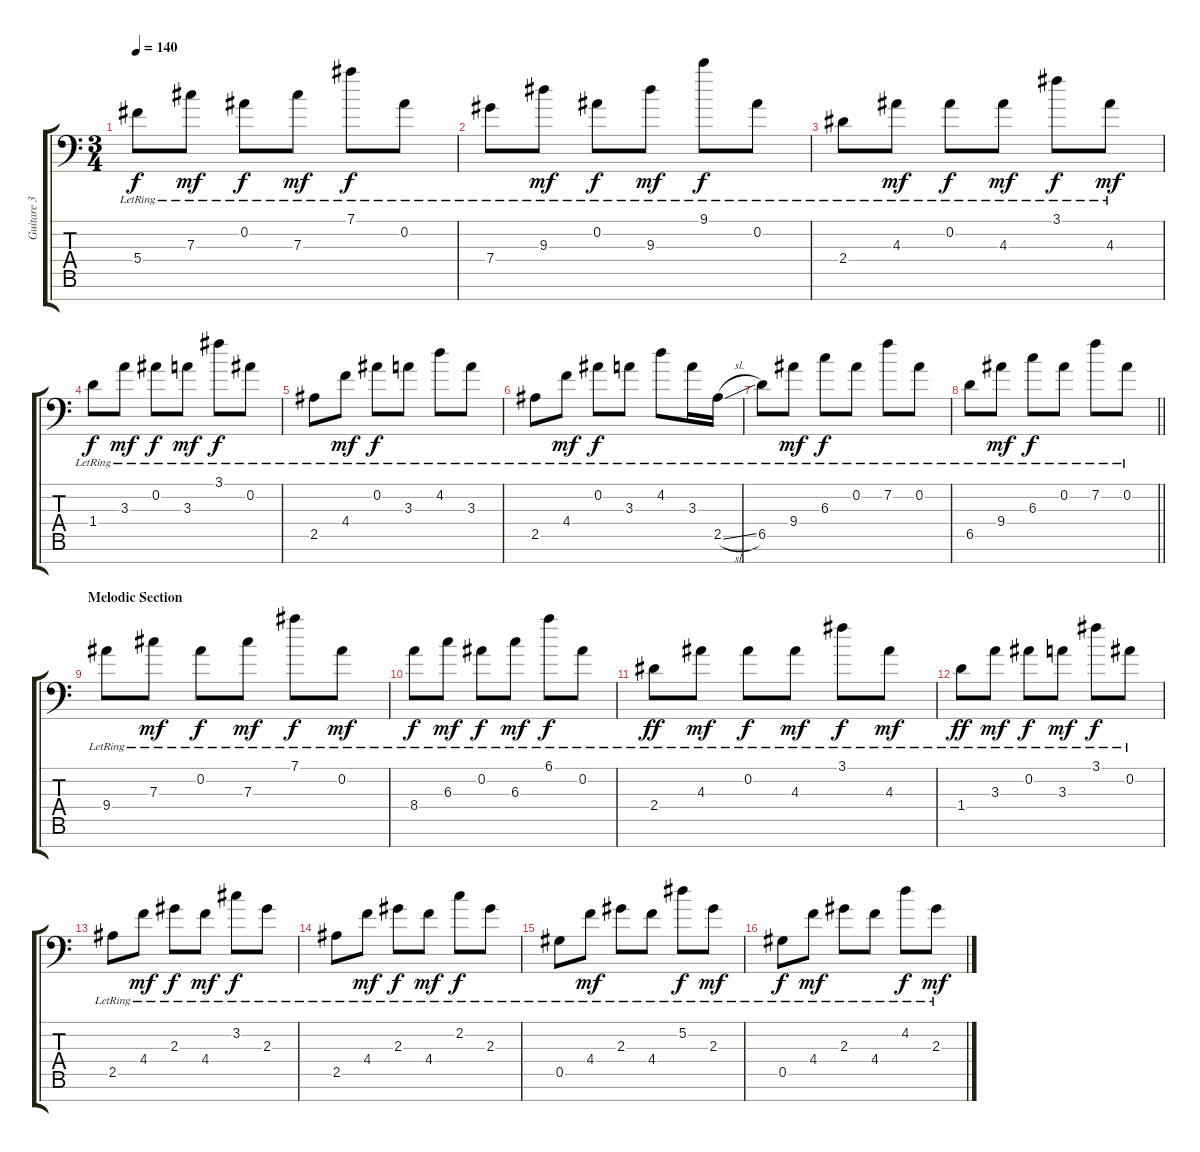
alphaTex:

\track ("Guitare 3" "Guitare 3") {instrument distortionguitar}
\staff {score tabs}
\tuning (Eb4 Bb3 Gb3 Db3 Ab2 Eb2 Bb1) {hide}
\ts (3 4)
\tempo 140
\clef f4
\ks c
5.4{lr}.8{dy f} 7.3{lr}.8{dy mf} 0.2{lr}.8{dy f} 7.3{lr}.8{dy mf} 7.1{lr}.8{dy f} 0.2{lr}.8 |
7.4{lr}.8 9.3{lr}.8{dy mf} 0.2{lr}.8{dy f} 9.3{lr}.8{dy mf} 9.1{lr}.8{dy f} 0.2{lr}.8 |
2.4{lr}.8 4.3{lr}.8{dy mf} 0.2{lr}.8{dy f} 4.3{lr}.8{dy mf} 3.1{lr}.8{dy f} 4.3{lr}.8{dy mf} |
1.4{lr}.8{dy f} 3.3{lr}.8{dy mf} 0.2{lr}.8{dy f} 3.3{lr}.8{dy mf} 3.1{lr}.8{dy f} 0.2{lr}.8 |
2.5{lr}.8 4.4{lr}.8{dy mf} 0.2{lr}.8{dy f} 3.3{lr}.8 4.2{lr}.8 3.3{lr}.8 |
2.5{lr}.8 4.4{lr}.8{dy mf} 0.2{lr}.8{dy f} 3.3{lr}.8 4.2{lr}.8 3.3{lr}.16 2.5{sl lr}.16 |
6.5{lr}.8 9.4{lr}.8{dy mf} 6.3{lr}.8{dy f} 0.2{lr}.8 7.2{lr}.8 0.2{lr}.8 |
\barLineRight lightlight
6.5{lr}.8 9.4{lr}.8{dy mf} 6.3{lr}.8{dy f} 0.2{lr}.8 7.2{lr}.8 0.2{lr}.8 |
\section ("" "Melodic Section")
9.4{lr}.8{volume 12 balance 14 instrument electricguitarjazz} 7.3{lr}.8{dy mf} 0.2{lr}.8{dy f} 7.3{lr}.8{dy mf} 7.1{lr}.8{dy f} 0.2{lr}.8{dy mf} |
8.4{lr}.8{dy f} 6.3{lr}.8{dy mf} 0.2{lr}.8{dy f} 6.3{lr}.8{dy mf} 6.1{lr}.8{dy f} 0.2{lr}.8 |
2.4{lr}.8{dy ff} 4.3{lr}.8{dy mf} 0.2{lr}.8{dy f} 4.3{lr}.8{dy mf} 3.1{lr}.8{dy f} 4.3{lr}.8{dy mf} |
1.4{lr}.8{dy ff} 3.3{lr}.8{dy mf} 0.2{lr}.8{dy f} 3.3{lr}.8{dy mf} 3.1{lr}.8{dy f} 0.2{lr}.8 |
2.5{lr}.8 4.4{lr}.8{dy mf} 2.3{lr}.8{dy f} 4.4{lr}.8{dy mf} 3.2{lr}.8{dy f} 2.3{lr}.8 |
2.5{lr}.8 4.4{lr}.8{dy mf} 2.3{lr}.8{dy f} 4.4{lr}.8{dy mf} 2.2{lr}.8{dy f} 2.3{lr}.8 |
0.5{lr}.8 4.4{lr}.8{dy mf} 2.3{lr}.8 4.4{lr}.8 5.2{lr}.8{dy f} 2.3{lr}.8{dy mf} |
0.5{lr}.8{dy f} 4.4{lr}.8{dy mf} 2.3{lr}.8 4.4{lr}.8 4.2{lr}.8{dy f} 2.3{lr}.8{dy mf}
